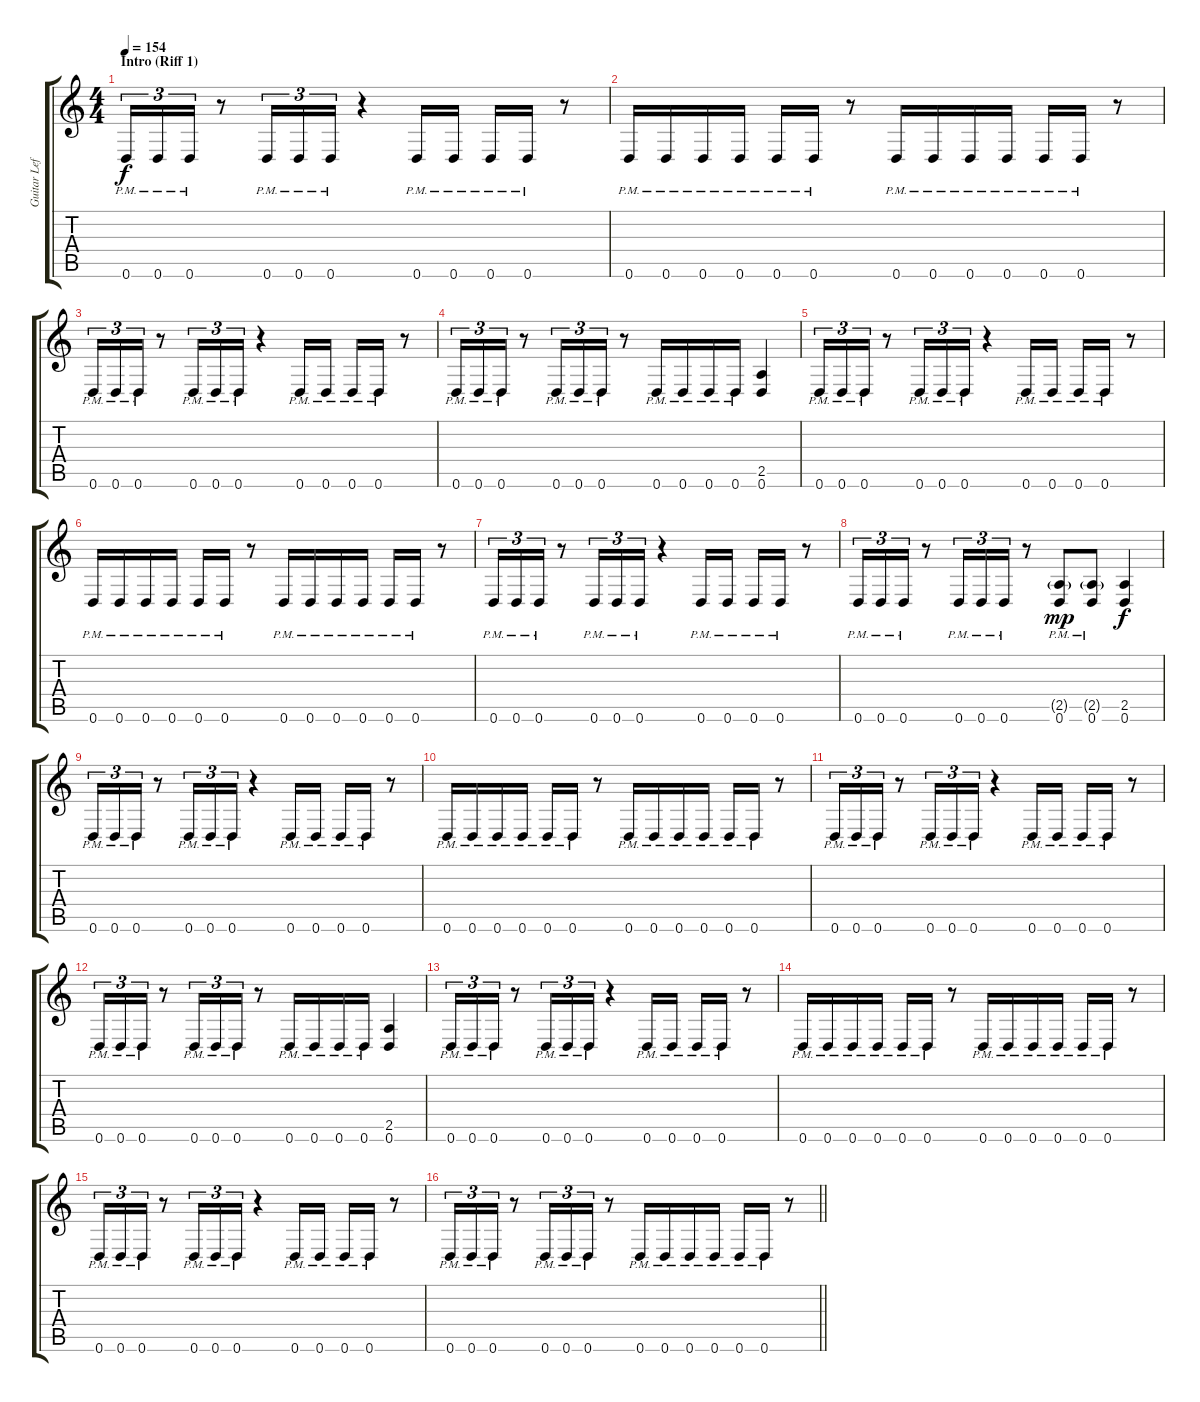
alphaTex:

\track ("Guitar Left" "Guitar Lef") {instrument distortionguitar}
\staff {score tabs}
\tuning (D4 A3 F3 C3 G2 D2) {hide}
\ts (4 4)
\section ("" "Intro (Riff 1)")
\tempo 154
\clef g2
\ks c
0.6{pm}.16{tu (3 2) dy f instrument distortionguitar} 0.6{pm}.16{tu (3 2)} 0.6{pm}.16{tu (3 2)} r.8 0.6{pm}.16{tu (3 2)} 0.6{pm}.16{tu (3 2)} 0.6{pm}.16{tu (3 2)} r.4 0.6{pm}.16 0.6{pm}.16 0.6{pm}.16 0.6{pm}.16 r.8 |
0.6{pm}.16 0.6{pm}.16 0.6{pm}.16 0.6{pm}.16 0.6{pm}.16 0.6{pm}.16 r.8 0.6{pm}.16 0.6{pm}.16 0.6{pm}.16 0.6{pm}.16 0.6{pm}.16 0.6{pm}.16 r.8 |
0.6{pm}.16{tu (3 2)} 0.6{pm}.16{tu (3 2)} 0.6{pm}.16{tu (3 2)} r.8 0.6{pm}.16{tu (3 2)} 0.6{pm}.16{tu (3 2)} 0.6{pm}.16{tu (3 2)} r.4 0.6{pm}.16 0.6{pm}.16 0.6{pm}.16 0.6{pm}.16 r.8 |
0.6{pm}.16{tu (3 2)} 0.6{pm}.16{tu (3 2)} 0.6{pm}.16{tu (3 2)} r.8 0.6{pm}.16{tu (3 2)} 0.6{pm}.16{tu (3 2)} 0.6{pm}.16{tu (3 2)} r.8 0.6{pm}.16 0.6{pm}.16 0.6{pm}.16 0.6{pm}.16 (2.5 0.6).4 |
0.6{pm}.16{tu (3 2)} 0.6{pm}.16{tu (3 2)} 0.6{pm}.16{tu (3 2)} r.8 0.6{pm}.16{tu (3 2)} 0.6{pm}.16{tu (3 2)} 0.6{pm}.16{tu (3 2)} r.4 0.6{pm}.16 0.6{pm}.16 0.6{pm}.16 0.6{pm}.16 r.8 |
0.6{pm}.16 0.6{pm}.16 0.6{pm}.16 0.6{pm}.16 0.6{pm}.16 0.6{pm}.16 r.8 0.6{pm}.16 0.6{pm}.16 0.6{pm}.16 0.6{pm}.16 0.6{pm}.16 0.6{pm}.16 r.8 |
0.6{pm}.16{tu (3 2)} 0.6{pm}.16{tu (3 2)} 0.6{pm}.16{tu (3 2)} r.8 0.6{pm}.16{tu (3 2)} 0.6{pm}.16{tu (3 2)} 0.6{pm}.16{tu (3 2)} r.4 0.6{pm}.16 0.6{pm}.16 0.6{pm}.16 0.6{pm}.16 r.8 |
0.6{pm}.16{tu (3 2)} 0.6{pm}.16{tu (3 2)} 0.6{pm}.16{tu (3 2)} r.8 0.6{pm}.16{tu (3 2)} 0.6{pm}.16{tu (3 2)} 0.6{pm}.16{tu (3 2)} r.8 (2.5{g pm} 0.6{pm}).8{dy mp} (2.5{g pm} 0.6{pm}).8 (2.5 0.6).4{dy f} |
0.6{pm}.16{tu (3 2)} 0.6{pm}.16{tu (3 2)} 0.6{pm}.16{tu (3 2)} r.8 0.6{pm}.16{tu (3 2)} 0.6{pm}.16{tu (3 2)} 0.6{pm}.16{tu (3 2)} r.4 0.6{pm}.16 0.6{pm}.16 0.6{pm}.16 0.6{pm}.16 r.8 |
0.6{pm}.16 0.6{pm}.16 0.6{pm}.16 0.6{pm}.16 0.6{pm}.16 0.6{pm}.16 r.8 0.6{pm}.16 0.6{pm}.16 0.6{pm}.16 0.6{pm}.16 0.6{pm}.16 0.6{pm}.16 r.8 |
0.6{pm}.16{tu (3 2)} 0.6{pm}.16{tu (3 2)} 0.6{pm}.16{tu (3 2)} r.8 0.6{pm}.16{tu (3 2)} 0.6{pm}.16{tu (3 2)} 0.6{pm}.16{tu (3 2)} r.4 0.6{pm}.16 0.6{pm}.16 0.6{pm}.16 0.6{pm}.16 r.8 |
0.6{pm}.16{tu (3 2)} 0.6{pm}.16{tu (3 2)} 0.6{pm}.16{tu (3 2)} r.8 0.6{pm}.16{tu (3 2)} 0.6{pm}.16{tu (3 2)} 0.6{pm}.16{tu (3 2)} r.8 0.6{pm}.16 0.6{pm}.16 0.6{pm}.16 0.6{pm}.16 (2.5 0.6).4 |
0.6{pm}.16{tu (3 2)} 0.6{pm}.16{tu (3 2)} 0.6{pm}.16{tu (3 2)} r.8 0.6{pm}.16{tu (3 2)} 0.6{pm}.16{tu (3 2)} 0.6{pm}.16{tu (3 2)} r.4 0.6{pm}.16 0.6{pm}.16 0.6{pm}.16 0.6{pm}.16 r.8 |
0.6{pm}.16 0.6{pm}.16 0.6{pm}.16 0.6{pm}.16 0.6{pm}.16 0.6{pm}.16 r.8 0.6{pm}.16 0.6{pm}.16 0.6{pm}.16 0.6{pm}.16 0.6{pm}.16 0.6{pm}.16 r.8 |
0.6{pm}.16{tu (3 2)} 0.6{pm}.16{tu (3 2)} 0.6{pm}.16{tu (3 2)} r.8 0.6{pm}.16{tu (3 2)} 0.6{pm}.16{tu (3 2)} 0.6{pm}.16{tu (3 2)} r.4 0.6{pm}.16 0.6{pm}.16 0.6{pm}.16 0.6{pm}.16 r.8 |
\barLineRight lightlight
0.6{pm}.16{tu (3 2)} 0.6{pm}.16{tu (3 2)} 0.6{pm}.16{tu (3 2)} r.8 0.6{pm}.16{tu (3 2)} 0.6{pm}.16{tu (3 2)} 0.6{pm}.16{tu (3 2)} r.8 0.6{pm}.16 0.6{pm}.16 0.6{pm}.16 0.6{pm}.16 0.6{pm}.16 0.6{pm}.16 r.8
